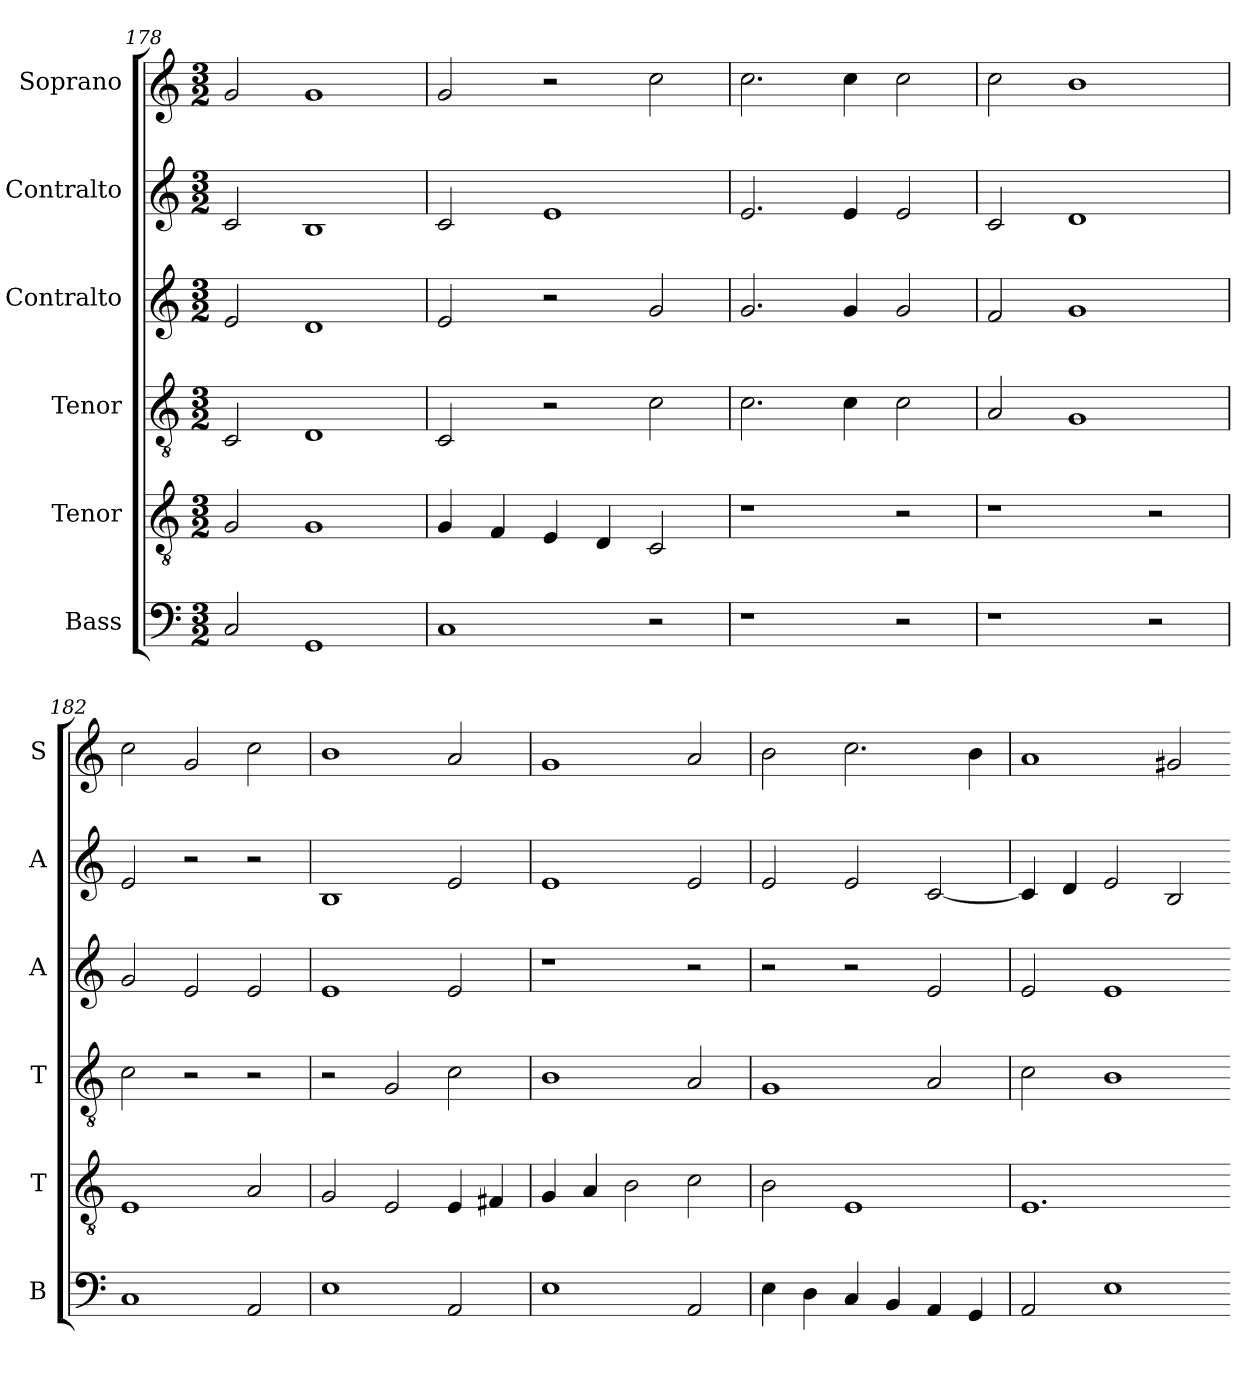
**kern	**kern	**kern	**kern	**kern	**kern
*part6	*part5	*part4	*part3	*part2	*part1
*staff6	*staff5	*staff4	*staff3	*staff2	*staff1
*I"Bass	*I"Tenor	*I"Tenor	*I"Contralto	*I"Contralto	*I"Soprano
*I'B	*I'T	*I'T	*I'A	*I'A	*I'S
*clefF4	*clefGv2	*clefGv2	*clefG2	*clefG2	*clefG2
*k[]	*k[]	*k[]	*k[]	*k[]	*k[]
*A:aeo	*A:aeo	*A:aeo	*A:aeo	*A:aeo	*A:aeo
*M3/2	*M3/2	*M3/2	*M3/2	*M3/2	*M3/2
=178	=178	=178	=178	=178	=178
2C	2G	2C	2e	2c	2g
1GG	1G	1D	1d	1B	1g
=179	=179	=179	=179	=179	=179
1C	4G	2C	2e	2c	2g
.	4F	.	.	.	.
.	4E	2r	2r	1e	2r
.	4D	.	.	.	.
2r	2C	2c	2g	.	2cc
=180	=180	=180	=180	=180	=180
1r	1r	2.c	2.g	2.e	2.cc
.	.	4c	4g	4e	4cc
2r	2r	2c	2g	2e	2cc
=181	=181	=181	=181	=181	=181
1r	1r	2A	2f	2c	2cc
.	.	1G	1g	1d	1b
2r	2r	.	.	.	.
=182	=182	=182	=182	=182	=182
1C	1E	2c	2g	2e	2cc
.	.	2r	2e	2r	2g
2AA	2A	2r	2e	2r	2cc
=183	=183	=183	=183	=183	=183
1E	2G	2r	1e	1B	1b
.	2E	2G	.	.	.
2AA	4E	2c	2e	2e	2a
.	4F#X	.	.	.	.
=184	=184	=184	=184	=184	=184
1E	4G	1B	1r	1e	1g
.	4A	.	.	.	.
.	2B	.	.	.	.
2AA	2c	2A	2r	2e	2a
=185	=185	=185	=185	=185	=185
4E	2B	1G	2r	2e	2b
4D	.	.	.	.	.
4C	1E	.	2r	2e	2.cc
4BB	.	.	.	.	.
4AA	.	2A	2e	[2c	.
4GG	.	.	.	.	4b
=186	=186	=186	=186	=186	=186
2AA	1.E	2c	2e	4c]	1a
.	.	.	.	4d	.
1E	.	1B	1e	2e	.
.	.	.	.	2B	2g#X
=-	=-	=-	=-	=-	=-
*-	*-	*-	*-	*-	*-
